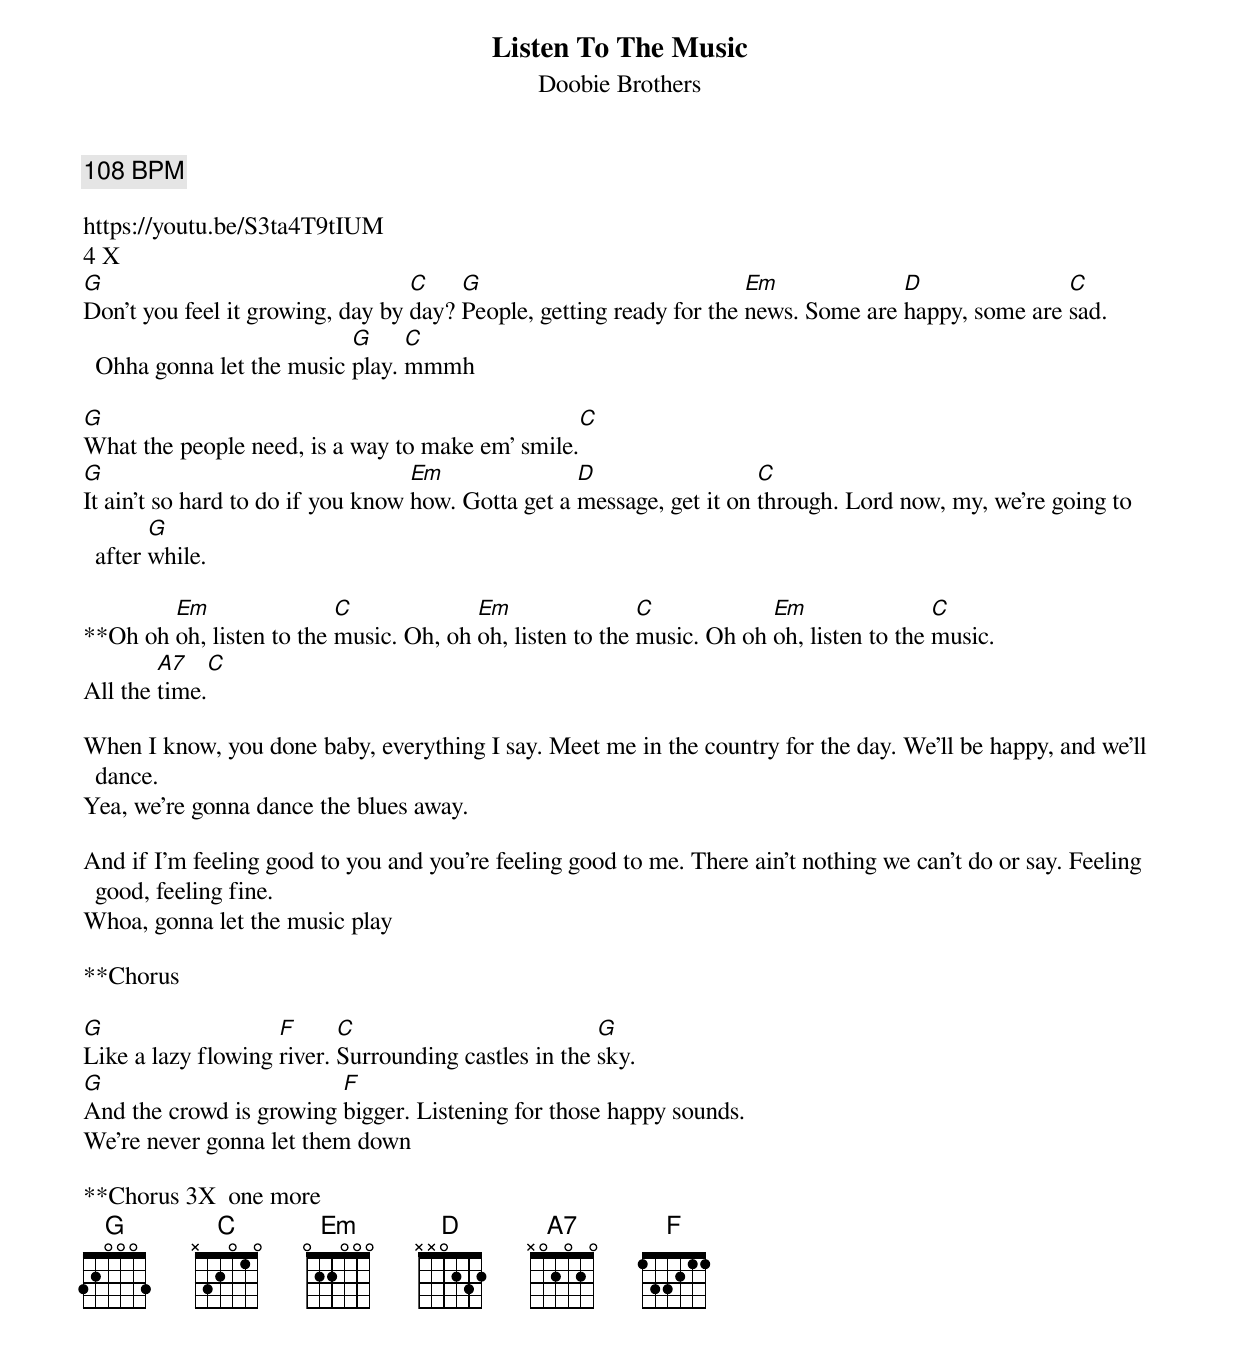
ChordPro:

{title:Listen To The Music}
{subtitle:Doobie Brothers}
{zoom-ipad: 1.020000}
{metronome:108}
{c:108 BPM}

https://youtu.be/S3ta4T9tIUM
4 X
[G]Don't you feel it growing, day by [C]day? [G]People, getting ready for the [Em]news. Some are [D]happy, some are [C]sad. Ohha gonna let the music [G]play. [C]mmmh

[G]What the people need, is a way to make em' smile.[C]
[G]It ain't so hard to do if you know [Em]how. Gotta get a [D]message, get it on [C]through. Lord now, my, we're going to after [G]while.

**Oh oh [Em]oh, listen to the [C]music. Oh, oh [Em]oh, listen to the [C]music. Oh oh [Em]oh, listen to the [C]music.
All the [A7]time.[C]

When I know, you done baby, everything I say. Meet me in the country for the day. We'll be happy, and we'll dance.
Yea, we're gonna dance the blues away.

And if I'm feeling good to you and you're feeling good to me. There ain't nothing we can't do or say. Feeling good, feeling fine.
Whoa, gonna let the music play

**Chorus

[G]Like a lazy flowing [F]river. [C]Surrounding castles in the [G]sky.
[G]And the crowd is growing [F]bigger. Listening for those happy sounds.
We're never gonna let them down

**Chorus 3X  one more
